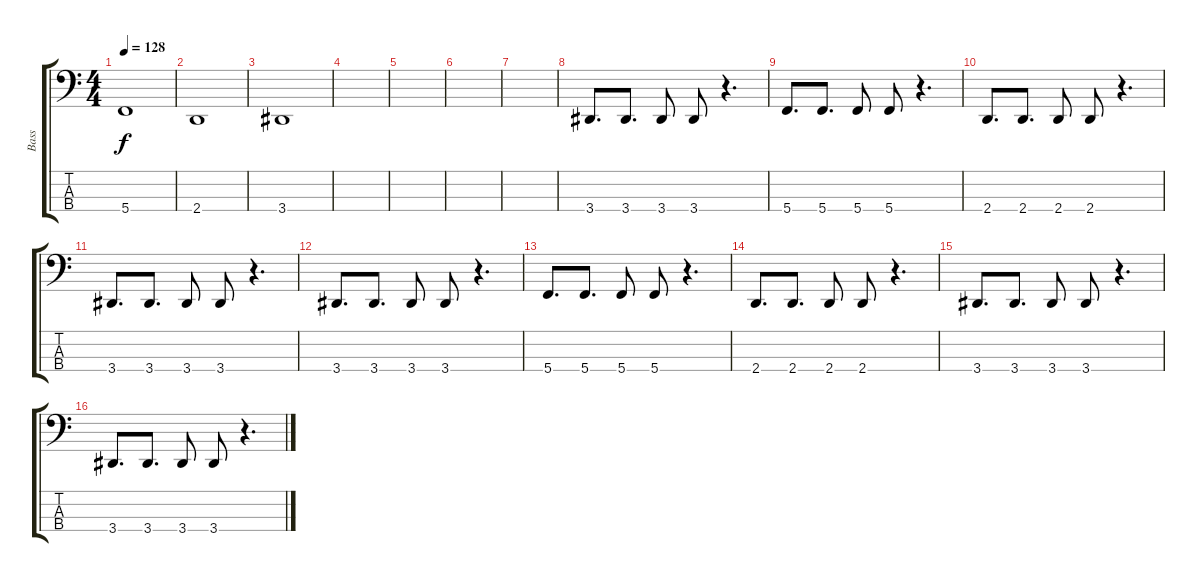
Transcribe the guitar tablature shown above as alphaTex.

\track ("Bass" "Bass") {instrument electricbasspick}
\staff {score tabs}
\tuning (F2 C2 G1 C1) {hide}
\ts (4 4)
\tempo 128
\clef f4
\ks c
5.4.1{dy f} |
2.4.1 |
3.4.1 |
|
|
|
|
3.4.8{d} 3.4.8{d} 3.4.8 3.4.8 r.4{d} |
5.4.8{d} 5.4.8{d} 5.4.8 5.4.8 r.4{d} |
2.4.8{d} 2.4.8{d} 2.4.8 2.4.8 r.4{d} |
3.4.8{d} 3.4.8{d} 3.4.8 3.4.8 r.4{d} |
3.4.8{d} 3.4.8{d} 3.4.8 3.4.8 r.4{d} |
5.4.8{d} 5.4.8{d} 5.4.8 5.4.8 r.4{d} |
2.4.8{d} 2.4.8{d} 2.4.8 2.4.8 r.4{d} |
3.4.8{d} 3.4.8{d} 3.4.8 3.4.8 r.4{d} |
3.4.8{d} 3.4.8{d} 3.4.8 3.4.8 r.4{d}
